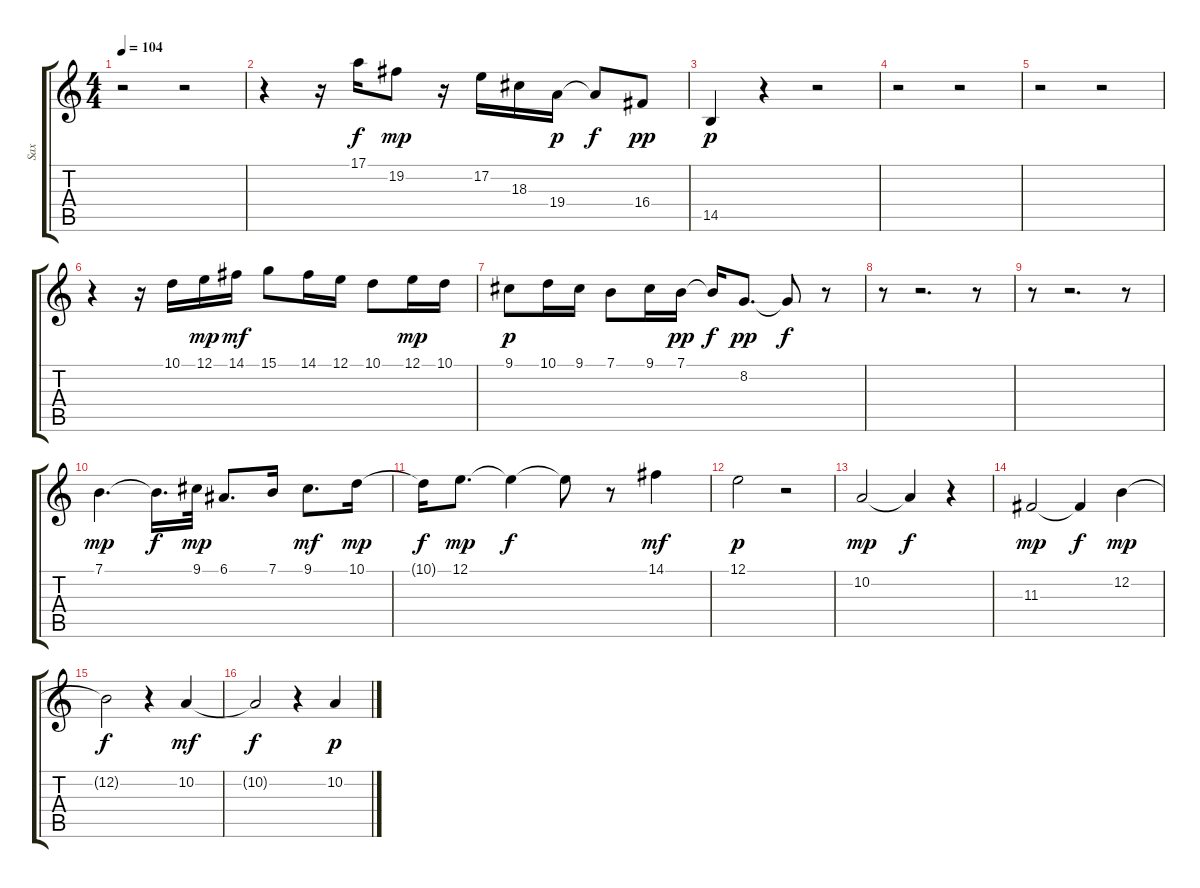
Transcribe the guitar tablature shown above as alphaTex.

\track ("Sax" "Sax") {instrument tenorsax}
\staff {score tabs}
\tuning (E4 B3 G3 D3 A2 E2) {hide}
\ts (4 4)
\tempo 104
\clef g2
\ks c
r.2{dy f} r.2 |
r.4 r.16 17.1.16 19.2.8{dy mp} r.16 17.2.16 18.3.16 19.4.16{dy p} 19.4{t}.8{dy f} 16.4.8{dy pp} |
14.5.4{dy p} r.4 r.2 |
r.2 r.2 |
r.2 r.2 |
r.4 r.16 10.1.16 12.1.16{dy mp} 14.1.16{dy mf} 15.1.8 14.1.16 12.1.16 10.1.8 12.1.16{dy mp} 10.1.16 |
9.1.8{dy p} 10.1.16 9.1.16 7.1.8 9.1.16 7.1.16{dy pp} 7.1{t}.16{dy f} 8.2.8{d dy pp} 8.2{t}.8{dy f} r.8 |
r.8 r.2{d} r.8 |
r.8 r.2{d} r.8 |
7.1.4{d dy mp} 7.1{t}.16{d dy f} 9.1.32{dy mp} 6.1.8{d} 7.1.16 9.1.8{d dy mf} 10.1.16{dy mp} |
10.1{t}.16{dy f} 12.1.8{d dy mp} 12.1{t}.4{dy f} 12.1{t}.8 r.8 14.1.4{dy mf} |
12.1.2{dy p} r.2 |
10.2.2{dy mp} 10.2{t}.4{dy f} r.4 |
11.3.2{dy mp} 11.3{t}.4{dy f} 12.2.4{dy mp} |
12.2{t}.2{dy f} r.4 10.2.4{dy mf} |
10.2{t}.2{dy f} r.4 10.2.4{dy p}
